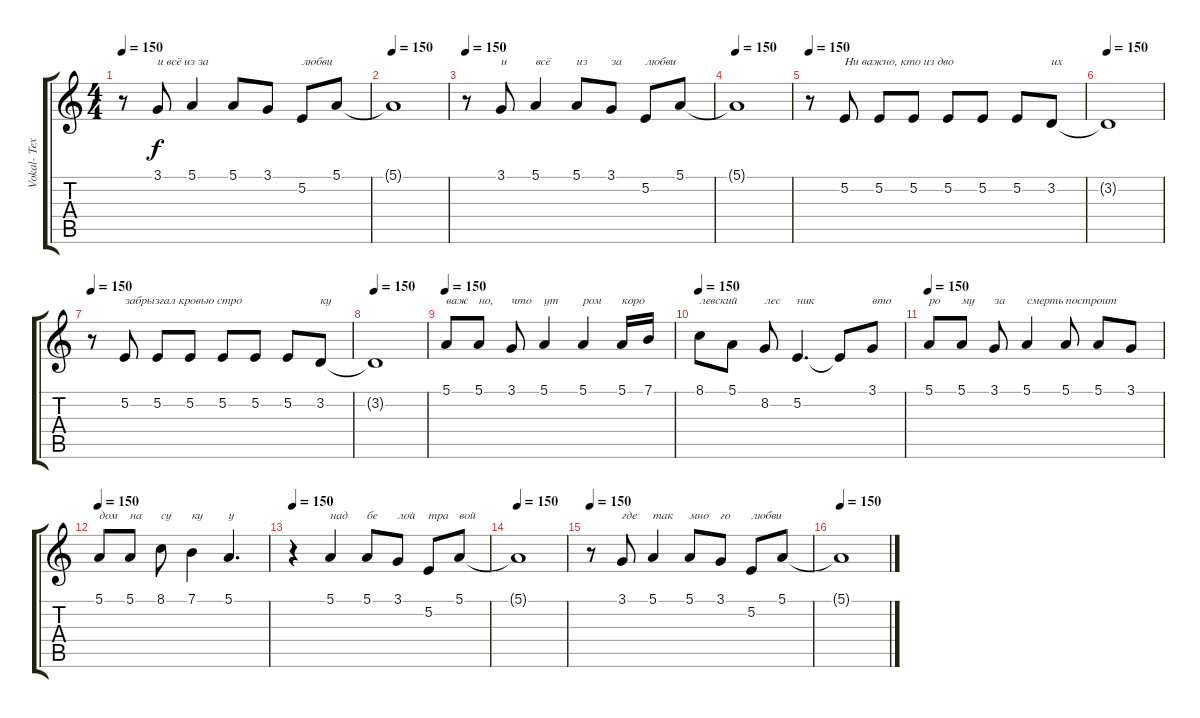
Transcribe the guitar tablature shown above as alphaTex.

\track ("Vokal- Text" "Vokal- Tex") {instrument lead5charang}
\staff {score tabs}
\tuning (E4 B3 G3 D3 A2 E2) {hide}
\ts (4 4)
\tempo 150
\clef g2
\ks aminor
r.8{dy f} 3.1.8{txt "и всё из за"} 5.1.4 5.1.8 3.1.8 5.2.8{txt "любви"} 5.1.8 |
\tempo 150
5.1{t}.1 |
\tempo 150
r.8 3.1.8{txt "и"} 5.1.4{txt "всё"} 5.1.8{txt "из"} 3.1.8{txt "за"} 5.2.8{txt "любви"} 5.1.8 |
\tempo 150
5.1{t}.1 |
\tempo 150
r.8 5.2.8{txt "Ни важно, кто из дво"} 5.2.8 5.2.8 5.2.8 5.2.8 5.2.8 3.2.8{txt "их"} |
\tempo 150
3.2{t}.1 |
\tempo 150
r.8 5.2.8{txt "забрызгал кровью стро"} 5.2.8 5.2.8 5.2.8 5.2.8 5.2.8 3.2.8{txt "ку"} |
\tempo 150
3.2{t}.1 |
\tempo 150
5.1.8{txt "важ"} 5.1.8{txt "но,"} 3.1.8{txt "что"} 5.1.4{txt "ут"} 5.1.4{txt "ром"} 5.1.16{txt "коро"} 7.1.16 |
\tempo 150
8.1.8{txt "левский"} 5.1.8 8.2.8{txt "лес"} 5.2.4{d txt "ник"} 5.2{t}.8 3.1.8{txt "вто"} |
\tempo 150
5.1.8{txt "ро"} 5.1.8{txt "му"} 3.1.8{txt "за"} 5.1.4{txt "смерть"} 5.1.8{txt "построит"} 5.1.8 3.1.8 |
\tempo 150
5.1.8{txt "дом"} 5.1.8{txt "на"} 8.1.8{txt "су"} 7.1.4{txt "ку"} 5.1.4{d txt "у"} |
\tempo 150
r.4 5.1.4{txt "над "} 5.1.8{txt "бе"} 3.1.8{txt "лой"} 5.2.8{txt "тра"} 5.1.8{txt "вой"} |
\tempo 150
5.1{t}.1 |
\tempo 150
r.8 3.1.8{txt "где"} 5.1.4{txt "так"} 5.1.8{txt "мно"} 3.1.8{txt "го"} 5.2.8{txt "любви"} 5.1.8 |
\tempo 150
5.1{t}.1
